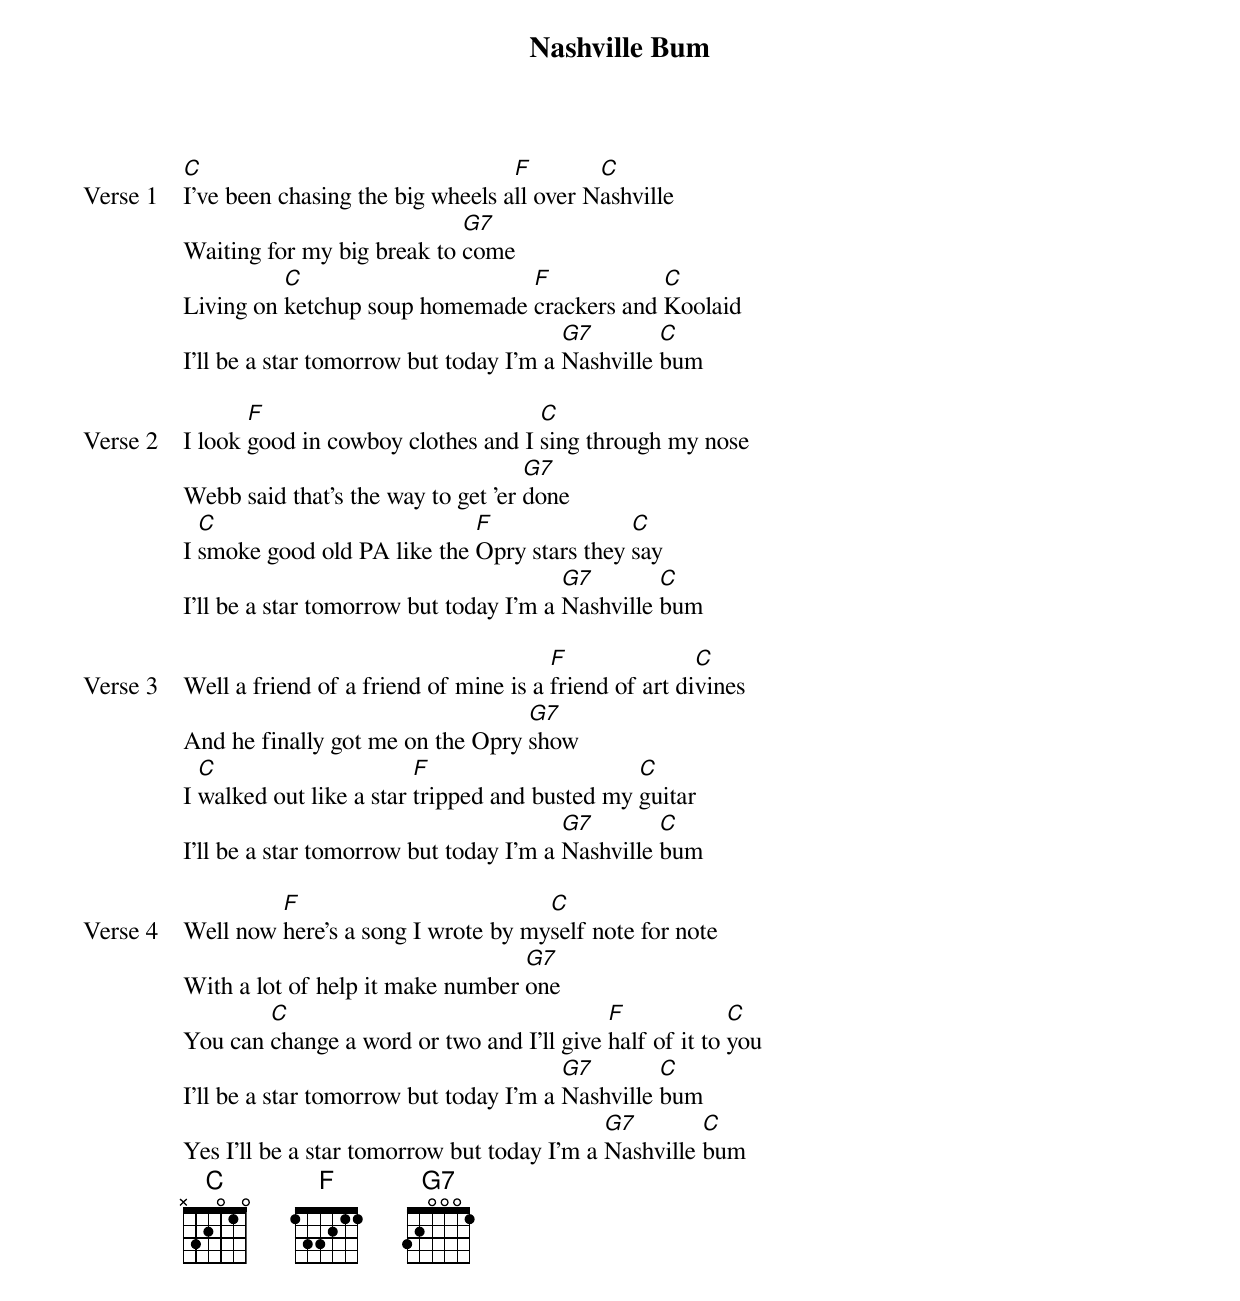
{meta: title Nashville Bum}
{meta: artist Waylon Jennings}
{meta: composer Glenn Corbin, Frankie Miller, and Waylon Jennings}
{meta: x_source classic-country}
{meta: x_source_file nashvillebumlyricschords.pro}
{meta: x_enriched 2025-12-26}

{start_of_verse: Verse 1}
[C]I've been chasing the big wheels a[F]ll over N[C]ashville
Waiting for my big break to [G7]come
Living on [C]ketchup soup homemade [F]crackers and [C]Koolaid
I'll be a star tomorrow but today I'm a [G7]Nashville [C]bum
{end_of_verse}

{start_of_verse: Verse 2}
I look [F]good in cowboy clothes and I [C]sing through my nose
Webb said that's the way to get 'er [G7]done
I [C]smoke good old PA like the [F]Opry stars they [C]say
I'll be a star tomorrow but today I'm a [G7]Nashville [C]bum
{end_of_verse}

{start_of_verse: Verse 3}
Well a friend of a friend of mine is a [F]friend of art di[C]vines
And he finally got me on the Opry [G7]show
I [C]walked out like a star [F]tripped and busted my [C]guitar
I'll be a star tomorrow but today I'm a [G7]Nashville [C]bum
{end_of_verse}

{start_of_verse: Verse 4}
Well now [F]here's a song I wrote by my[C]self note for note
With a lot of help it make number [G7]one
You can [C]change a word or two and I'll give [F]half of it to [C]you
I'll be a star tomorrow but today I'm a [G7]Nashville [C]bum
Yes I'll be a star tomorrow but today I'm a [G7]Nashville [C]bum
{end_of_verse}
